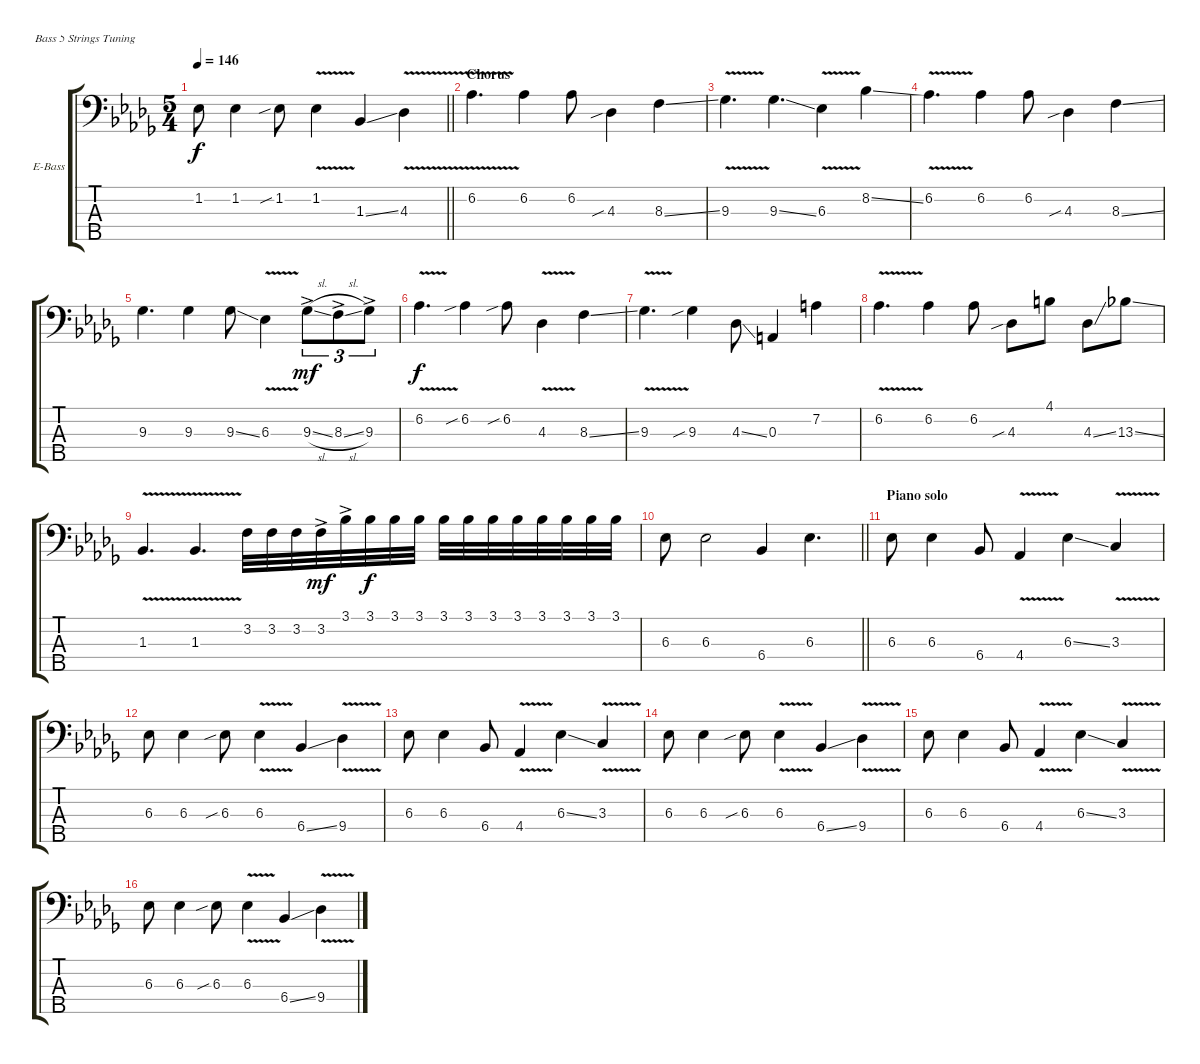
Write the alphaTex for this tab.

\bracketExtendMode groupsimilarinstruments
\firstSystemTrackNameOrientation horizontal
\otherSystemsTrackNameOrientation horizontal
\track ("Ron Carter Bass" "E-Bass") {instrument electricbassfinger}
\staff {score tabs}
\tuning (G2 D2 A1 E1 B0)
\ts (5 4)
\tempo 146
\clef f4
\barLineRight lightlight
\ks db
1.2.8{dy f} 1.2.4 1.2{sib}.8 1.2{v}.4 1.3{ss}.4 4.3{v}.4 |
\section ("" "Chorus")
6.2{v}.4{d} 6.2.4 6.2.8 4.3{sib}.4 8.3{ss}.4 |
9.3{v}.4{d} 9.3{ss}.4{d} 6.3{v}.4 8.2{ss}.4 |
6.2{v}.4{d} 6.2.4 6.2.8 4.3{sib}.4 8.3{ss}.4 |
9.3.4{d} 9.3.4 9.3{ss}.8 6.3{v}.4 9.3{sl ac}.8{tu (3 2) dy mf} 8.3{sl ac}.8{tu (3 2)} 9.3{ac}.8{tu (3 2)} |
6.2{v}.4{d dy f} 6.2{sib}.4 6.2{sib}.8 4.3{v}.4 8.3{ss}.4 |
9.3{v}.4{d} 9.3{sib}.4 4.3{ss}.8 0.3.4 7.2.4 |
6.2{v}.4{d} 6.2.4 6.2.8 4.3{sib}.8 4.1.8 4.3{ss}.8 13.3{ss}.8 |
1.3{v}.4{d} 1.3{v}.4{d} 3.2.32 3.2.32 3.2.32 3.2{ac}.32{dy mf} 3.1{ac}.32 3.1.32{dy f} 3.1.32 3.1.32 3.1.32 3.1.32 3.1.32 3.1.32 3.1.32 3.1.32 3.1.32 3.1.32 |
\barLineRight lightlight
6.3.8 6.3.2 6.4.4 6.3.4{d} |
\section ("" "Piano solo")
6.3.8 6.3.4 6.4.8 4.4{v}.4 6.3{ss}.4 3.3{v}.4 |
6.3.8 6.3.4 6.3{sib}.8 6.3{v}.4 6.4{ss}.4 9.4{v}.4 |
6.3.8 6.3.4 6.4.8 4.4{v}.4 6.3{ss}.4 3.3{v}.4 |
6.3.8 6.3.4 6.3{sib}.8 6.3{v}.4 6.4{ss}.4 9.4{v}.4 |
6.3.8 6.3.4 6.4.8 4.4{v}.4 6.3{ss}.4 3.3{v}.4 |
6.3.8 6.3.4 6.3{sib}.8 6.3{v}.4 6.4{ss}.4 9.4{v}.4
